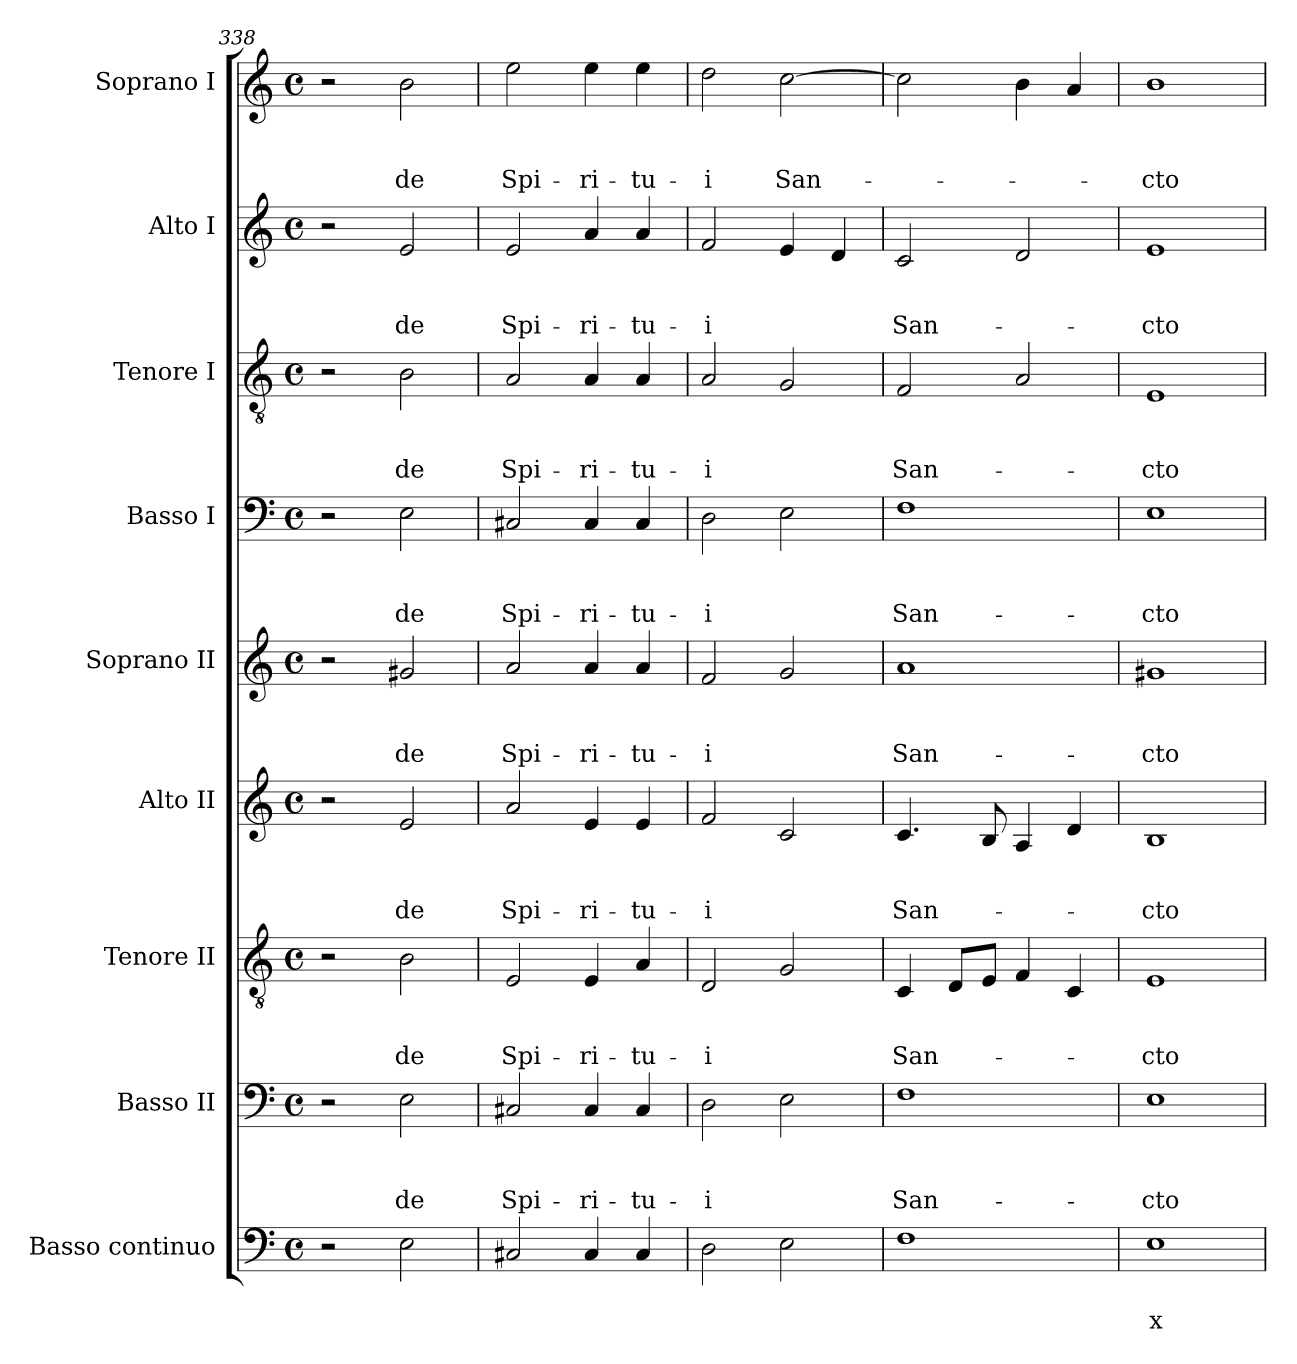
**kern	**text	**text	**kern	**text	**text	**text	**kern	**text	**text	**text	**kern	**text	**text	**text	**kern	**text	**text	**text	**kern	**text	**text	**text	**kern	**text	**text	**text	**kern	**text	**text	**text	**kern	**text	**text	**text
*part9	*part9	*part9	*part8	*part8	*part8	*part8	*part7	*part7	*part7	*part7	*part6	*part6	*part6	*part6	*part5	*part5	*part5	*part5	*part4	*part4	*part4	*part4	*part3	*part3	*part3	*part3	*part2	*part2	*part2	*part2	*part1	*part1	*part1	*part1
*staff9	*staff9	*staff9	*staff8	*staff8	*staff8	*staff8	*staff7	*staff7	*staff7	*staff7	*staff6	*staff6	*staff6	*staff6	*staff5	*staff5	*staff5	*staff5	*staff4	*staff4	*staff4	*staff4	*staff3	*staff3	*staff3	*staff3	*staff2	*staff2	*staff2	*staff2	*staff1	*staff1	*staff1	*staff1
*I"Basso continuo	*	*	*I"Basso II	*	*	*	*I"Tenore II	*	*	*	*I"Alto II	*	*	*	*I"Soprano II	*	*	*	*I"Basso I	*	*	*	*I"Tenore I	*	*	*	*I"Alto I	*	*	*	*I"Soprano I	*	*	*
*I'BC	*	*	*I'B 2	*	*	*	*I'T 2	*	*	*	*I'A 2	*	*	*	*I'S 2	*	*	*	*I'B 1	*	*	*	*I'T 1	*	*	*	*I'A 1	*	*	*	*I'S 1	*	*	*
*clefF4	*	*	*clefF4	*	*	*	*clefGv2	*	*	*	*clefG2	*	*	*	*clefG2	*	*	*	*clefF4	*	*	*	*clefGv2	*	*	*	*clefG2	*	*	*	*clefG2	*	*	*
*k[]	*	*	*k[]	*	*	*	*k[]	*	*	*	*k[]	*	*	*	*k[]	*	*	*	*k[]	*	*	*	*k[]	*	*	*	*k[]	*	*	*	*k[]	*	*	*
*C:	*	*	*C:	*	*	*	*C:	*	*	*	*C:	*	*	*	*C:	*	*	*	*C:	*	*	*	*C:	*	*	*	*C:	*	*	*	*C:	*	*	*
*M4/4	*	*	*M4/4	*	*	*	*M4/4	*	*	*	*M4/4	*	*	*	*M4/4	*	*	*	*M4/4	*	*	*	*M4/4	*	*	*	*M4/4	*	*	*	*M4/4	*	*	*
*met(c)	*	*	*met(c)	*	*	*	*met(c)	*	*	*	*met(c)	*	*	*	*met(c)	*	*	*	*met(c)	*	*	*	*met(c)	*	*	*	*met(c)	*	*	*	*met(c)	*	*	*
=338	=338	=338	=338	=338	=338	=338	=338	=338	=338	=338	=338	=338	=338	=338	=338	=338	=338	=338	=338	=338	=338	=338	=338	=338	=338	=338	=338	=338	=338	=338	=338	=338	=338	=338
2r	.	.	2r	.	.	.	2r	.	.	.	2r	.	.	.	2r	.	.	.	2r	.	.	.	2r	.	.	.	2r	.	.	.	2r	.	.	.
!	!	!	!	!	!	!LO:LY:b	!	!	!	!LO:LY:b	!	!	!	!LO:LY:b	!	!	!	!LO:LY:b	!	!	!	!LO:LY:b	!	!	!	!LO:LY:b	!	!	!	!LO:LY:b	!	!	!	!LO:LY:b
2E\	.	.	2E\	.	.	de	2B\	.	.	de	2e/	.	.	de	2g#X/	.	.	de	2E\	.	.	de	2B\	.	.	de	2e/	.	.	de	2b\	.	.	de
=339	=339	=339	=339	=339	=339	=339	=339	=339	=339	=339	=339	=339	=339	=339	=339	=339	=339	=339	=339	=339	=339	=339	=339	=339	=339	=339	=339	=339	=339	=339	=339	=339	=339	=339
!	!	!	!	!	!	!LO:LY:b	!	!	!	!LO:LY:b	!	!	!	!LO:LY:b	!	!	!	!LO:LY:b	!	!	!	!LO:LY:b	!	!	!	!LO:LY:b	!	!	!	!LO:LY:b	!	!	!	!LO:LY:b
2C#X/	.	.	2C#X/	.	.	Spi-	2E/	.	.	Spi-	2a/	.	.	Spi-	2a/	.	.	Spi-	2C#X/	.	.	Spi-	2A/	.	.	Spi-	2e/	.	.	Spi-	2ee\	.	.	Spi-
!	!	!	!	!	!	!LO:LY:b	!	!	!	!LO:LY:b	!	!	!	!LO:LY:b	!	!	!	!LO:LY:b	!	!	!	!LO:LY:b	!	!	!	!LO:LY:b	!	!	!	!LO:LY:b	!	!	!	!LO:LY:b
4C#/	.	.	4C#/	.	.	-ri-	4E/	.	.	-ri-	4e/	.	.	-ri-	4a/	.	.	-ri-	4C#/	.	.	-ri-	4A/	.	.	-ri-	4a/	.	.	-ri-	4ee\	.	.	-ri-
!	!	!	!	!	!	!LO:LY:b	!	!	!	!LO:LY:b	!	!	!	!LO:LY:b	!	!	!	!LO:LY:b	!	!	!	!LO:LY:b	!	!	!	!LO:LY:b	!	!	!	!LO:LY:b	!	!	!	!LO:LY:b
4C#/	.	.	4C#/	.	.	-tu-	4A/	.	.	-tu-	4e/	.	.	-tu-	4a/	.	.	-tu-	4C#/	.	.	-tu-	4A/	.	.	-tu-	4a/	.	.	-tu-	4ee\	.	.	-tu-
=340	=340	=340	=340	=340	=340	=340	=340	=340	=340	=340	=340	=340	=340	=340	=340	=340	=340	=340	=340	=340	=340	=340	=340	=340	=340	=340	=340	=340	=340	=340	=340	=340	=340	=340
!	!	!	!	!	!	!LO:LY:b	!	!	!	!LO:LY:b	!	!	!	!LO:LY:b	!	!	!	!LO:LY:b	!	!	!	!LO:LY:b	!	!	!	!LO:LY:b	!	!	!	!LO:LY:b	!	!	!	!LO:LY:b
2D\	.	.	2D\	.	.	-i	2D/	.	.	-i	2f/	.	.	-i	2f/	.	.	-i	2D\	.	.	-i	2A/	.	.	-i	2f/	.	.	-i	2dd\	.	.	-i
!	!	!	!	!	!	!	!	!	!	!	!	!	!	!	!	!	!	!	!	!	!	!	!	!	!	!	!	!	!	!	!	!	!	!LO:LY:b
2E\	.	.	2E\	.	.	.	2G/	.	.	.	2c/	.	.	.	2g/	.	.	.	2E\	.	.	.	2G/	.	.	.	4e/	.	.	.	[2cc\	.	.	San-
.	.	.	.	.	.	.	.	.	.	.	.	.	.	.	.	.	.	.	.	.	.	.	.	.	.	.	4d/	.	.	.	.	.	.	.
=341	=341	=341	=341	=341	=341	=341	=341	=341	=341	=341	=341	=341	=341	=341	=341	=341	=341	=341	=341	=341	=341	=341	=341	=341	=341	=341	=341	=341	=341	=341	=341	=341	=341	=341
!	!	!	!	!	!	!LO:LY:b	!	!	!	!LO:LY:b	!	!	!	!LO:LY:b	!	!	!	!LO:LY:b	!	!	!	!LO:LY:b	!	!	!	!LO:LY:b	!	!	!	!LO:LY:b	!	!	!	!
1F	.	.	1F	.	.	San-	4C/	.	.	San-	4.c/	.	.	San-	1a	.	.	San-	1F	.	.	San-	2F/	.	.	San-	2c/	.	.	San-	2cc\]	.	.	.
.	.	.	.	.	.	.	8D/L	.	.	.	.	.	.	.	.	.	.	.	.	.	.	.	.	.	.	.	.	.	.	.	.	.	.	.
.	.	.	.	.	.	.	8E/J	.	.	.	8B/	.	.	.	.	.	.	.	.	.	.	.	.	.	.	.	.	.	.	.	.	.	.	.
.	.	.	.	.	.	.	4F/	.	.	.	4A/	.	.	.	.	.	.	.	.	.	.	.	2A/	.	.	.	2d/	.	.	.	4b\	.	.	.
.	.	.	.	.	.	.	4C/	.	.	.	4d/	.	.	.	.	.	.	.	.	.	.	.	.	.	.	.	.	.	.	.	4a/	.	.	.
=342	=342	=342	=342	=342	=342	=342	=342	=342	=342	=342	=342	=342	=342	=342	=342	=342	=342	=342	=342	=342	=342	=342	=342	=342	=342	=342	=342	=342	=342	=342	=342	=342	=342	=342
!	!	!LO:LY:b	!	!	!	!LO:LY:b	!	!	!	!LO:LY:b	!	!	!	!LO:LY:b	!	!	!	!LO:LY:b	!	!	!	!LO:LY:b	!	!	!	!LO:LY:b	!	!	!	!LO:LY:b	!	!	!	!LO:LY:b
1E	.	x	1E	.	.	-cto	1E	.	.	-cto	1B	.	.	-cto	1g#X	.	.	-cto	1E	.	.	-cto	1E	.	.	-cto	1e	.	.	-cto	1b	.	.	-cto
=	=	=	=	=	=	=	=	=	=	=	=	=	=	=	=	=	=	=	=	=	=	=	=	=	=	=	=	=	=	=	=	=	=	=
*-	*-	*-	*-	*-	*-	*-	*-	*-	*-	*-	*-	*-	*-	*-	*-	*-	*-	*-	*-	*-	*-	*-	*-	*-	*-	*-	*-	*-	*-	*-	*-	*-	*-	*-
